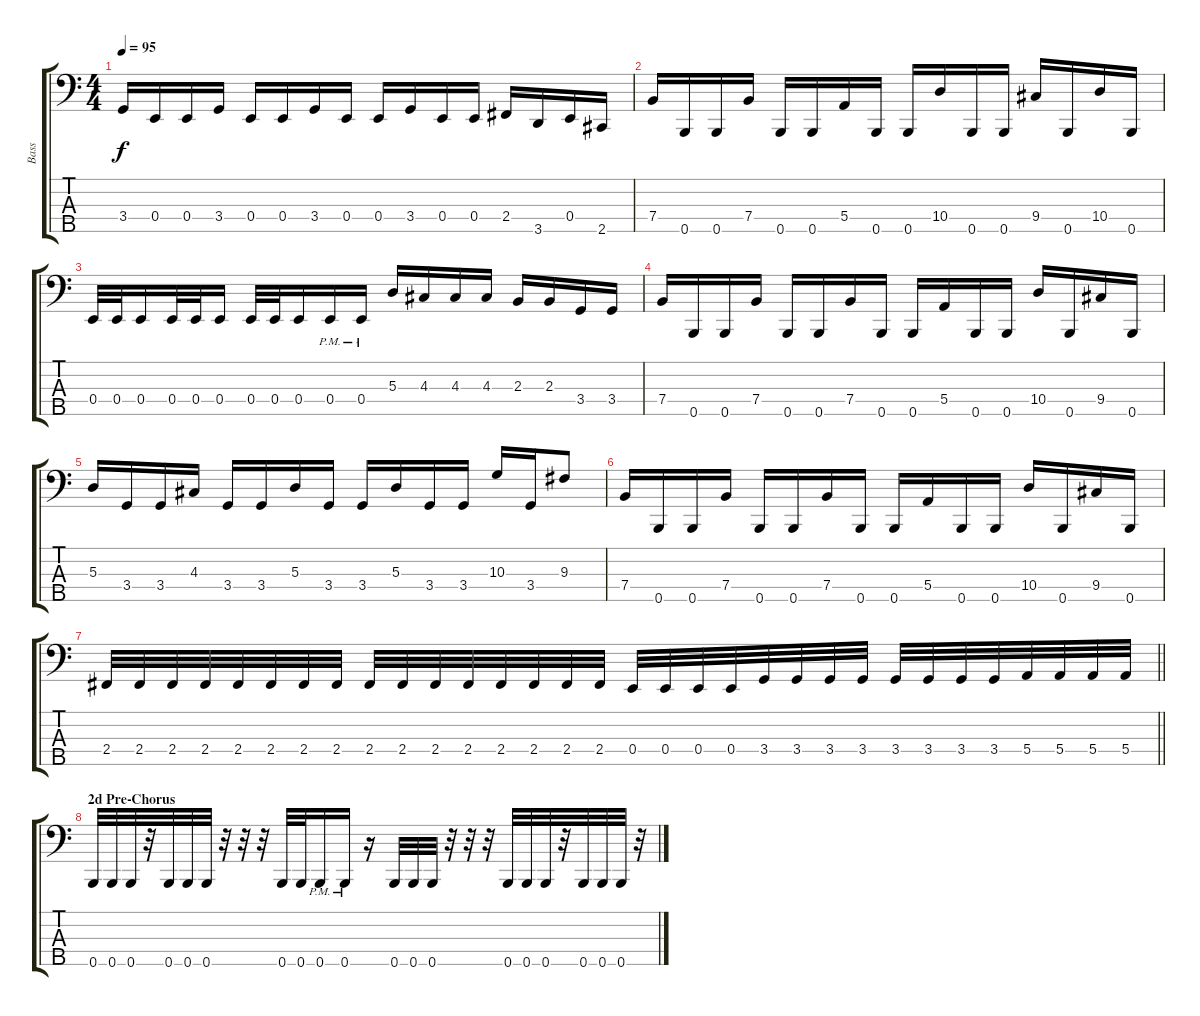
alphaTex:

\track ("Bass" "Bass") {instrument electricbasspick}
\staff {score tabs}
\tuning (G2 D2 A1 E1 B0) {hide}
\ts (4 4)
\tempo 95
\clef f4
\ks c
3.4.16{dy f} 0.4.16 0.4.16 3.4.16 0.4.16 0.4.16 3.4.16 0.4.16 0.4.16 3.4.16 0.4.16 0.4.16 2.4.16 3.5.16 0.4.16 2.5.16 |
7.4.16 0.5.16 0.5.16 7.4.16 0.5.16 0.5.16 5.4.16 0.5.16 0.5.16 10.4.16 0.5.16 0.5.16 9.4.16 0.5.16 10.4.16 0.5.16 |
0.4.32 0.4.32 0.4.16 0.4.32 0.4.32 0.4.16 0.4.32 0.4.32 0.4.16 0.4{pm}.16 0.4{pm}.16 5.3.16 4.3.16 4.3.16 4.3.16 2.3.16 2.3.16 3.4.16 3.4.16 |
7.4.16 0.5.16 0.5.16 7.4.16 0.5.16 0.5.16 7.4.16 0.5.16 0.5.16 5.4.16 0.5.16 0.5.16 10.4.16 0.5.16 9.4.16 0.5.16 |
5.3.16 3.4.16 3.4.16 4.3.16 3.4.16 3.4.16 5.3.16 3.4.16 3.4.16 5.3.16 3.4.16 3.4.16 10.3.16 3.4.16 9.3.8 |
7.4.16 0.5.16 0.5.16 7.4.16 0.5.16 0.5.16 7.4.16 0.5.16 0.5.16 5.4.16 0.5.16 0.5.16 10.4.16 0.5.16 9.4.16 0.5.16 |
\barLineRight lightlight
2.4.32 2.4.32 2.4.32 2.4.32 2.4.32 2.4.32 2.4.32 2.4.32 2.4.32 2.4.32 2.4.32 2.4.32 2.4.32 2.4.32 2.4.32 2.4.32 0.4.32 0.4.32 0.4.32 0.4.32 3.4.32 3.4.32 3.4.32 3.4.32 3.4.32 3.4.32 3.4.32 3.4.32 5.4.32 5.4.32 5.4.32 5.4.32 |
\section ("" "2d Pre-Chorus")
0.5.32 0.5.32 0.5.32 r.32 0.5.32 0.5.32 0.5.32 r.32 r.32 r.32 0.5.32 0.5.32 0.5{pm}.16 0.5{pm}.16 r.16 0.5.32 0.5.32 0.5.32 r.32 r.32 r.32 0.5.32 0.5.32 0.5.32 r.32 0.5.32 0.5.32 0.5.32 r.32
